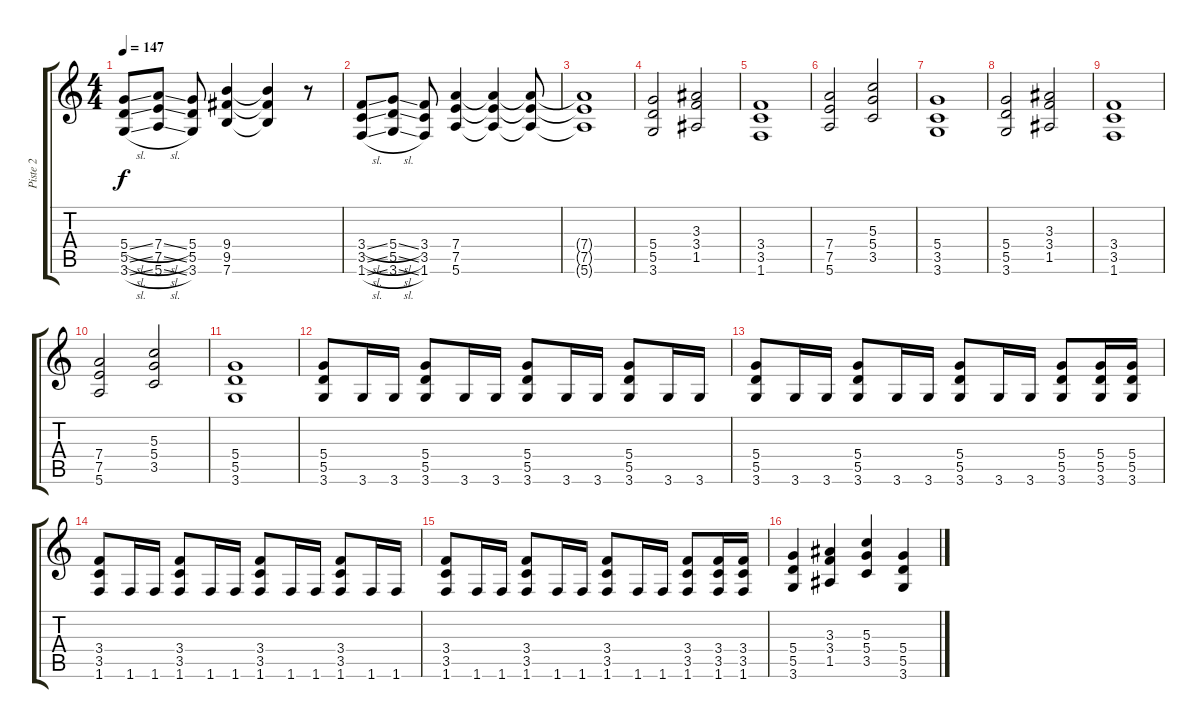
\track ("Piste 2" "Piste 2") {instrument distortionguitar}
\staff {score tabs}
\tuning (E4 B3 G3 D3 A2 E2) {hide}
\ts (4 4)
\tempo 147
\clef g2
\ks c
(5.4{sl} 5.5{sl} 3.6{sl}).8{dy f} (7.4{sl} 7.5{sl} 5.6{sl}).8 (5.4 5.5 3.6).8 (9.4 9.5 7.6).4 (9.4{t} 9.5{t} 7.6{t}).4 r.8 |
(3.4{sl} 3.5{sl} 1.6{sl}).8 (5.4{sl} 5.5{sl} 3.6{sl}).8 (3.4 3.5 1.6).8 (7.4 7.5 5.6).4 (7.4{t} 7.5{t} 5.6{t}).4 (7.4{t} 7.5{t} 5.6{t}).8 |
(7.4{t} 7.5{t} 5.6{t}).1 |
(5.4 5.5 3.6).2 (3.3 3.4 1.5).2 |
(3.4 3.5 1.6).1 |
(7.4 7.5 5.6).2 (5.3 5.4 3.5).2 |
(5.4 3.5 3.6).1 |
(5.4 5.5 3.6).2 (3.3 3.4 1.5).2 |
(3.4 3.5 1.6).1 |
(7.4 7.5 5.6).2 (5.3 5.4 3.5).2 |
(5.4 5.5 3.6).1 |
(5.4 5.5 3.6).8 3.6.16 3.6.16 (5.4 5.5 3.6).8 3.6.16 3.6.16 (5.4 5.5 3.6).8 3.6.16 3.6.16 (5.4 5.5 3.6).8 3.6.16 3.6.16 |
(5.4 5.5 3.6).8 3.6.16 3.6.16 (5.4 5.5 3.6).8 3.6.16 3.6.16 (5.4 5.5 3.6).8 3.6.16 3.6.16 (5.4 5.5 3.6).8 (5.4 5.5 3.6).16 (5.4 5.5 3.6).16 |
(3.4 3.5 1.6).8 1.6.16 1.6.16 (3.4 3.5 1.6).8 1.6.16 1.6.16 (3.4 3.5 1.6).8 1.6.16 1.6.16 (3.4 3.5 1.6).8 1.6.16 1.6.16 |
(3.4 3.5 1.6).8 1.6.16 1.6.16 (3.4 3.5 1.6).8 1.6.16 1.6.16 (3.4 3.5 1.6).8 1.6.16 1.6.16 (3.4 3.5 1.6).8 (3.4 3.5 1.6).16 (3.4 3.5 1.6).16 |
(5.4 5.5 3.6).4 (3.3 3.4 1.5).4 (5.3 5.4 3.5).4 (5.4 5.5 3.6).4
